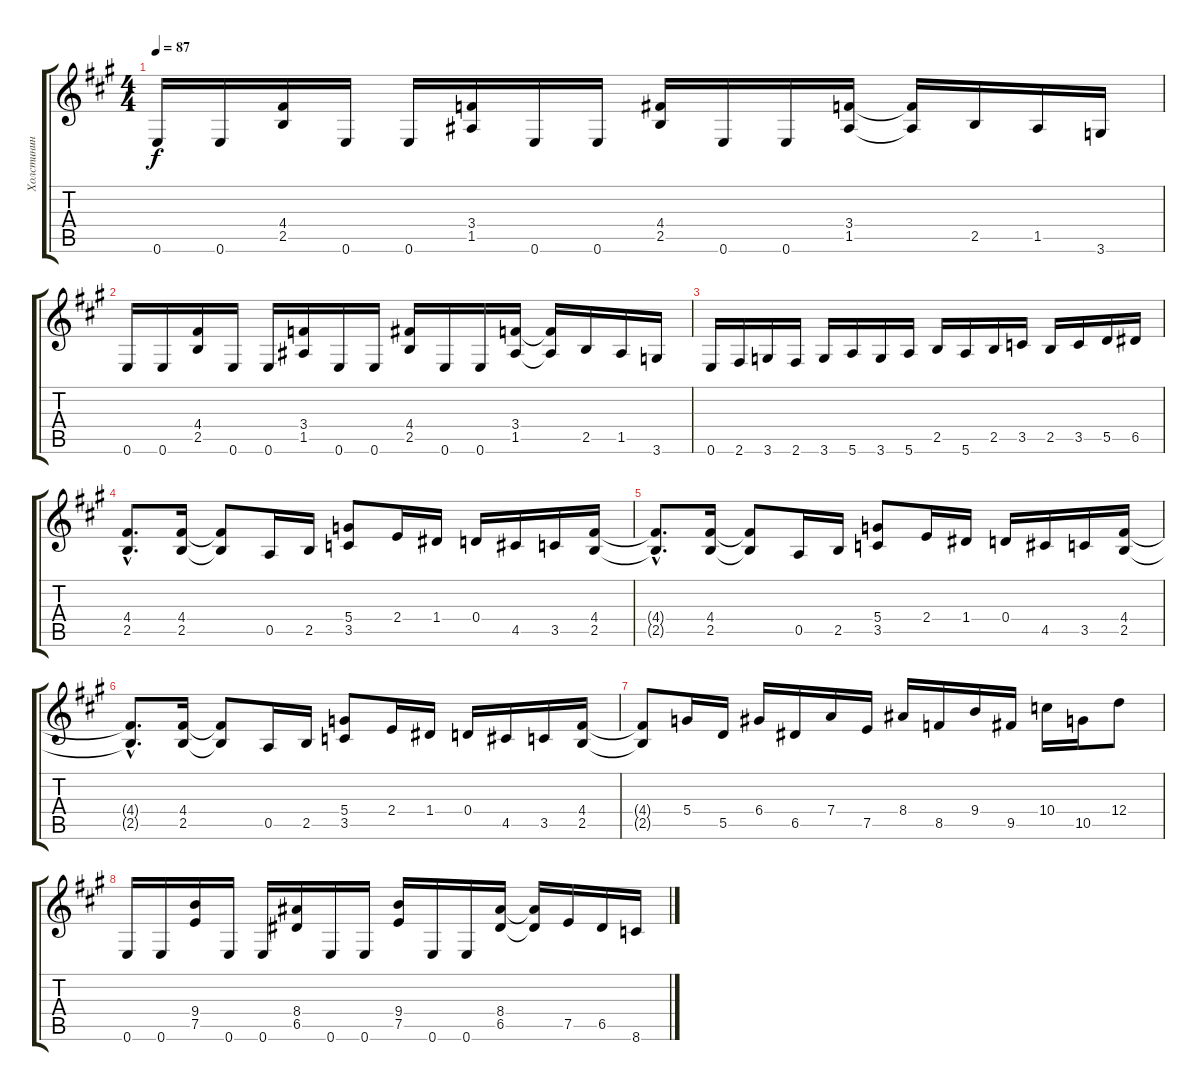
\track ("Холстинин" "Холстинин") {instrument distortionguitar}
\staff {score tabs}
\tuning (E4 B3 G3 D3 A2 E2) {hide}
\ts (4 4)
\tempo 87
\clef g2
\ks a
0.6.16{dy f} 0.6.16 (4.4 2.5).16 0.6.16 0.6.16 (3.4 1.5).16 0.6.16 0.6.16 (4.4 2.5).16 0.6.16 0.6.16 (3.4 1.5).16 (3.4{t} 1.5{t}).16 2.5.16 1.5.16 3.6.16 |
0.6.16 0.6.16 (4.4 2.5).16 0.6.16 0.6.16 (3.4 1.5).16 0.6.16 0.6.16 (4.4 2.5).16 0.6.16 0.6.16 (3.4 1.5).16 (3.4{t} 1.5{t}).16 2.5.16 1.5.16 3.6.16 |
0.6.16 2.6.16 3.6.16 2.6.16 3.6.16 5.6.16 3.6.16 5.6.16 2.5.16 5.6.16 2.5.16 3.5.16 2.5.16 3.5.16 5.5.16 6.5.16 |
(4.4{hac} 2.5{hac}).8{d} (4.4 2.5).16 (4.4{t} 2.5{t}).8 0.5.16 2.5.16 (5.4 3.5).8 2.4.16 1.4.16 0.4.16 4.5.16 3.5.16 (4.4 2.5).16 |
(4.4{hac t} 2.5{hac t}).8{d} (4.4 2.5).16 (4.4{t} 2.5{t}).8 0.5.16 2.5.16 (5.4 3.5).8 2.4.16 1.4.16 0.4.16 4.5.16 3.5.16 (4.4 2.5).16 |
(4.4{hac t} 2.5{hac t}).8{d} (4.4 2.5).16 (4.4{t} 2.5{t}).8 0.5.16 2.5.16 (5.4 3.5).8 2.4.16 1.4.16 0.4.16 4.5.16 3.5.16 (4.4 2.5).16 |
(4.4{t} 2.5{t}).8 5.4.16 5.5.16 6.4.16 6.5.16 7.4.16 7.5.16 8.4.16 8.5.16 9.4.16 9.5.16 10.4.16 10.5.16 12.4.8 |
0.6.16 0.6.16 (9.4 7.5).16 0.6.16 0.6.16 (8.4 6.5).16 0.6.16 0.6.16 (9.4 7.5).16 0.6.16 0.6.16 (8.4 6.5).16 (8.4{t} 6.5{t}).16 7.5.16 6.5.16 8.6.16
